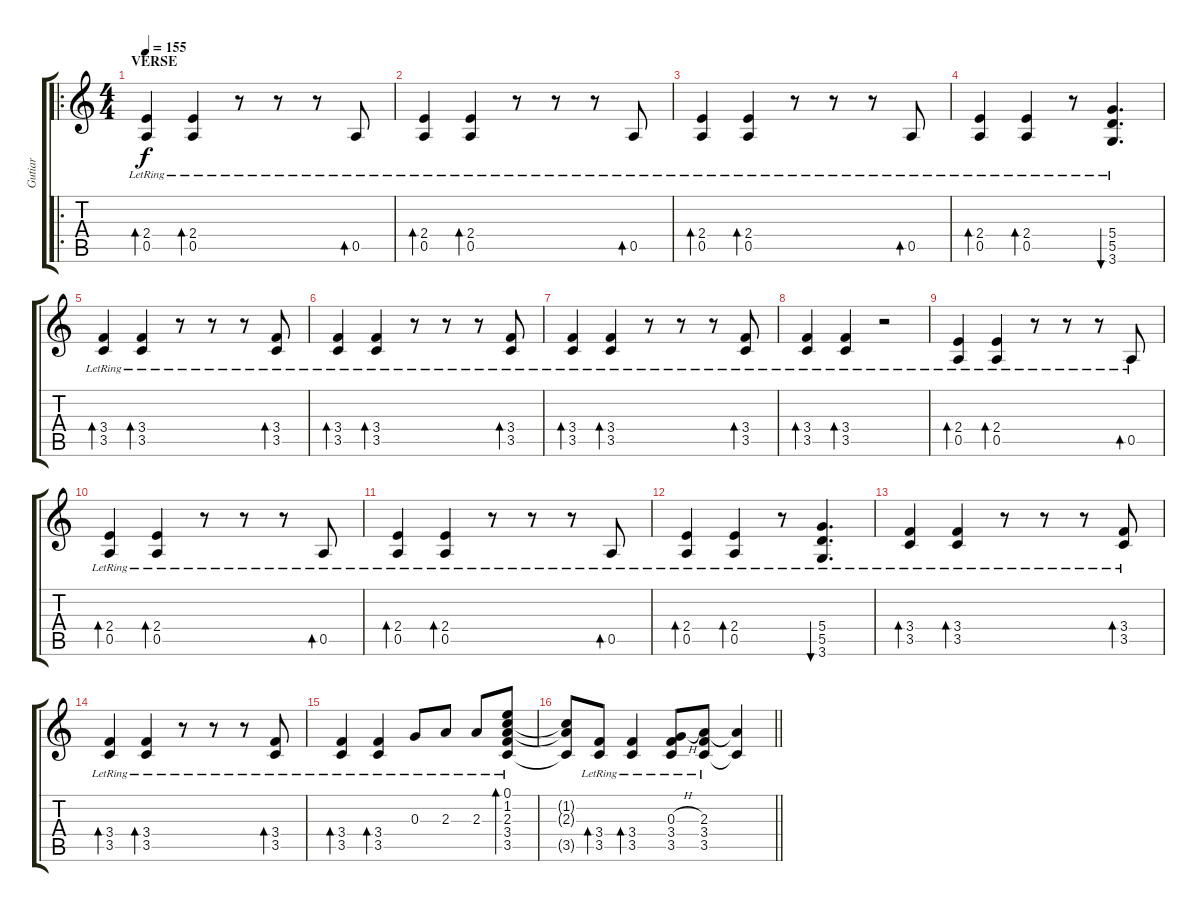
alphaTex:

\track ("Gutiar" "Gutiar") {instrument acousticguitarsteel}
\staff {score tabs}
\tuning (E4 B3 G3 D3 A2 E2) {hide}
\ro
\ts (4 4)
\section ("" "VERSE")
\tempo 155
\clef g2
\ks c
(2.4{lr} 0.5{lr}).4{bd 60 dy f} (2.4{lr} 0.5{lr}).4{bd 60} r.8 r.8 r.8 0.5{lr}.8{bd 60} |
(2.4{lr} 0.5{lr}).4{bd 60} (2.4{lr} 0.5{lr}).4{bd 60} r.8 r.8 r.8 0.5{lr}.8{bd 60} |
(2.4{lr} 0.5{lr}).4{bd 60} (2.4{lr} 0.5{lr}).4{bd 60} r.8 r.8 r.8 0.5{lr}.8{bd 60} |
(2.4{lr} 0.5{lr}).4{bd 60} (2.4{lr} 0.5{lr}).4{bd 60} r.8 (5.4{lr} 5.5 3.6{lr}).4{d bu 60} |
(3.4{lr} 3.5{lr}).4{bd 60} (3.4{lr} 3.5{lr}).4{bd 60} r.8 r.8 r.8 (3.4{lr} 3.5{lr}).8{bd 60} |
(3.4{lr} 3.5{lr}).4{bd 60} (3.4{lr} 3.5{lr}).4{bd 60} r.8 r.8 r.8 (3.4{lr} 3.5{lr}).8{bd 60} |
(3.4{lr} 3.5{lr}).4{bd 60} (3.4{lr} 3.5{lr}).4{bd 60} r.8 r.8 r.8 (3.4{lr} 3.5{lr}).8{bd 60} |
(3.4{lr} 3.5{lr}).4{bd 60} (3.4{lr} 3.5{lr}).4{bd 60} r.2 |
(2.4{lr} 0.5{lr}).4{bd 60} (2.4{lr} 0.5{lr}).4{bd 60} r.8 r.8 r.8 0.5{lr}.8{bd 60} |
(2.4{lr} 0.5{lr}).4{bd 60} (2.4{lr} 0.5{lr}).4{bd 60} r.8 r.8 r.8 0.5{lr}.8{bd 60} |
(2.4{lr} 0.5{lr}).4{bd 60} (2.4{lr} 0.5{lr}).4{bd 60} r.8 r.8 r.8 0.5{lr}.8{bd 60} |
(2.4{lr} 0.5{lr}).4{bd 60} (2.4{lr} 0.5{lr}).4{bd 60} r.8 (5.4{lr} 5.5 3.6{lr}).4{d bu 60} |
(3.4{lr} 3.5{lr}).4{bd 60} (3.4{lr} 3.5{lr}).4{bd 60} r.8 r.8 r.8 (3.4{lr} 3.5{lr}).8{bd 60} |
(3.4{lr} 3.5{lr}).4{bd 60} (3.4{lr} 3.5{lr}).4{bd 60} r.8 r.8 r.8 (3.4{lr} 3.5{lr}).8{bd 60} |
(3.4{lr} 3.5{lr}).4{bd 60} (3.4{lr} 3.5{lr}).4{bd 60} 0.3{lr}.8 2.3{lr}.8 2.3{lr}.8 (0.1 1.2 2.3 3.4{lr} 3.5{lr}).8{bd 60} |
\barLineRight lightlight
(1.2{t} 2.3{t} 3.5{t}).8 (3.4{lr} 3.5{lr}).8{bd 60} (3.4{lr} 3.5{lr}).4{bd 60} (0.3{h lr} 3.4{lr} 3.5{lr}).8 (2.3{lr} 3.4{lr} 3.5{lr}).8 (2.3{t} 3.5{t}).4
